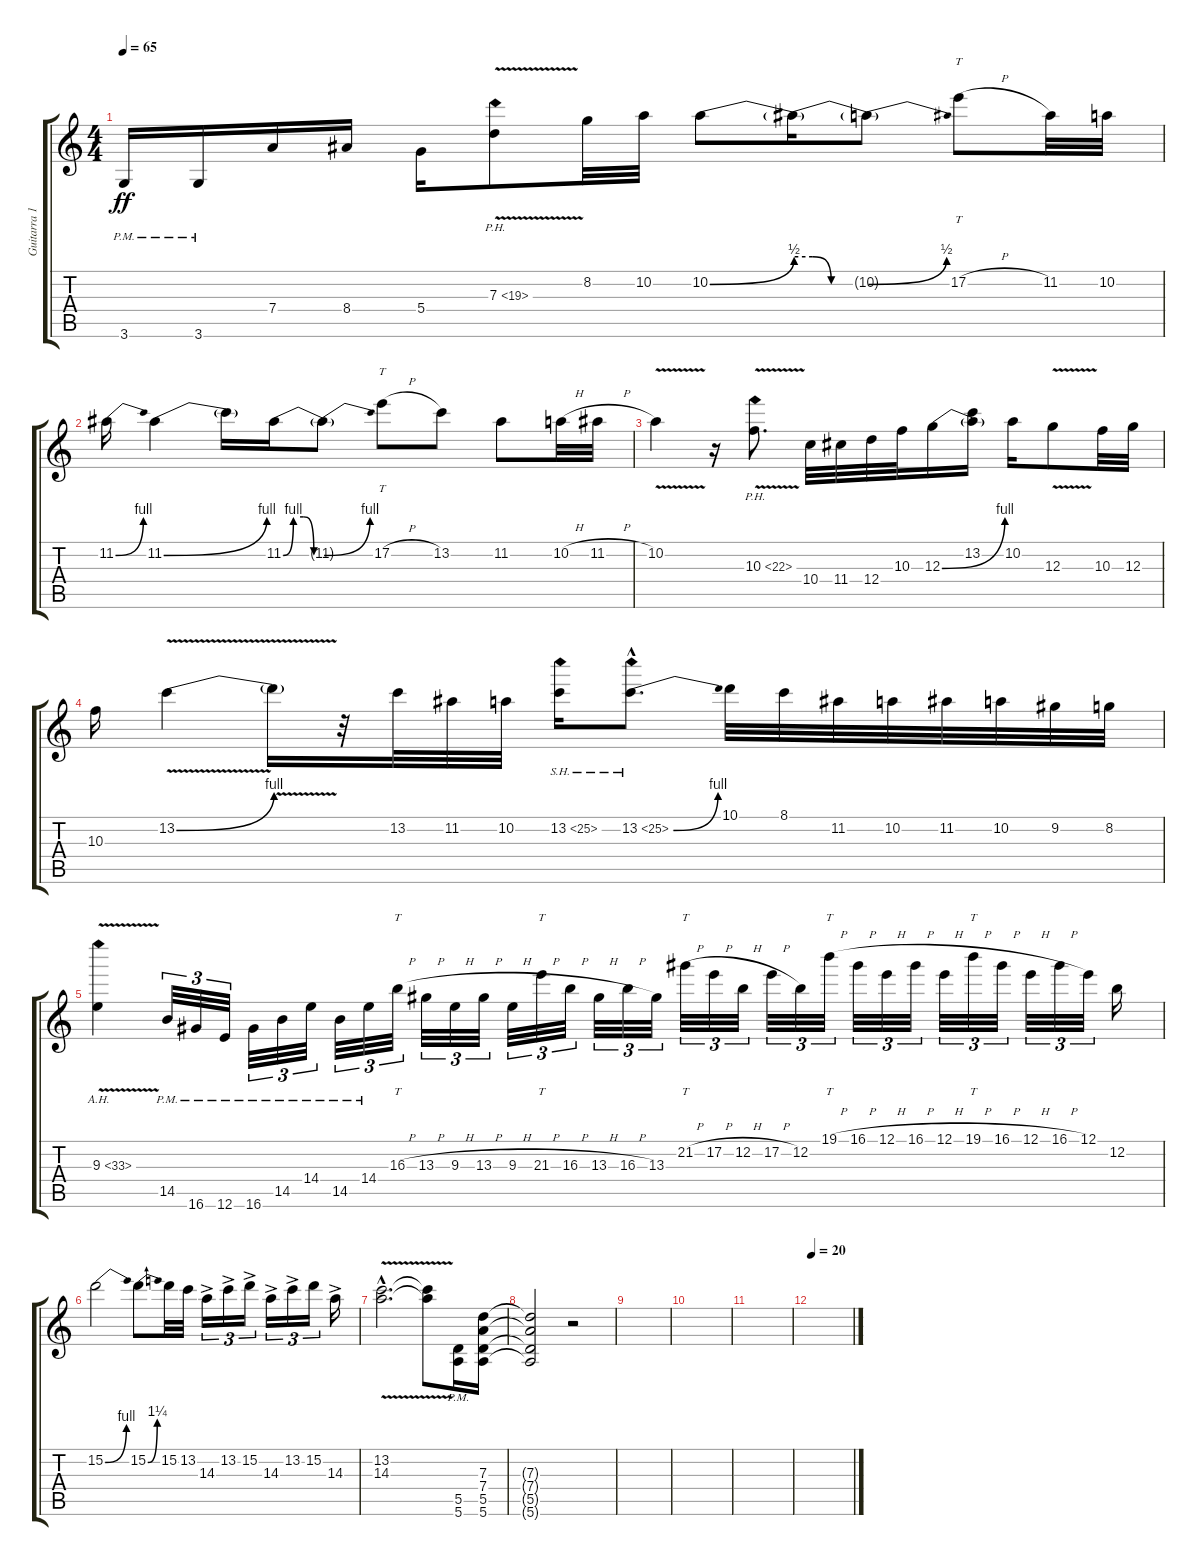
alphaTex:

\track ("Guitarra 1" "Guitarra 1") {instrument distortionguitar}
\staff {score tabs}
\tuning (E4 B3 G3 D3 A2 E2) {hide}
\ts (4 4)
\tempo 65
\clef g2
\ks c
3.6{pm}.16{dy ff} 3.6{pm}.16 7.4.16 8.4.16 5.4.16 7.3{ph 12 v}.8 8.2.32 10.2.32 10.2{be (bend 0 0 60 2)}.8 10.2{be (custom 0 2 15 2 30 0 60 0) t}.16 10.2{be (bend 0 0 60 2) t}.8 17.2{h}.8{tt} 11.2.32 10.2.32 |
11.2{be (bend 0 0 60 4)}.16 11.2{be (bend 0 0 60 4)}.4 11.2{t}.16 11.2{be (custom 0 0 15 4 30 4 45 0 60 0)}.16 11.2{be (bend 0 0 60 4) t}.8 17.2{h}.8{tt} 13.2.8 11.2.8 10.2{h}.32 11.2{h}.32 |
10.2{v}.4 r.16 10.3{ph 12 v}.8{d} 10.4.32 11.4.32 12.4.32 10.3.32 12.3{be (bend 0 0 60 4)}.16 (13.2 12.3{t}).16 10.2.16 12.3{v}.8 10.3.32 12.3.32 |
10.3.16 13.2{be (bend 0 0 60 4) v}.4 13.2{v t}.16 r.32 13.2.32 11.2.32 10.2.32 13.2{sh 12}.16 13.2{be (bend 0 0 60 4) sh 12 hac}.8{d} 10.1.32 8.1.32 11.2.32 10.2.32 11.2.32 10.2.32 9.2.32 8.2.32 |
9.3{ah 24 v}.4 14.5{pm}.32{tu (3 2)} 16.6{pm}.32{tu (3 2)} 12.6{pm}.32{tu (3 2) beam splitsecondary} 16.6{pm}.32{tu (3 2)} 14.5{pm}.32{tu (3 2)} 14.4{pm}.32{tu (3 2) beam splitsecondary} 14.5{pm}.32{tu (3 2)} 14.4{pm}.32{tu (3 2)} 16.3{h}.32{tt tu (3 2) beam splitsecondary} 13.3{h}.32{tu (3 2)} 9.3{h}.32{tu (3 2)} 13.3{h}.32{tu (3 2)} 9.3{h}.32{tu (3 2)} 21.3{h}.32{tt tu (3 2)} 16.3{h}.32{tu (3 2) beam splitsecondary} 13.3{h}.32{tu (3 2)} 16.3{h}.32{tu (3 2)} 13.3.32{tu (3 2) beam splitsecondary} 21.2{h}.32{tt tu (3 2)} 17.2{h}.32{tu (3 2)} 12.2{h}.32{tu (3 2) beam splitsecondary} 17.2{h}.32{tu (3 2)} 12.2.32{tu (3 2)} 19.1{h}.32{tt tu (3 2)} 16.1{h}.32{tu (3 2)} 12.1{h}.32{tu (3 2)} 16.1{h}.32{tu (3 2) beam splitsecondary} 12.1{h}.32{tu (3 2)} 19.1{h}.32{tt tu (3 2)} 16.1{h}.32{tu (3 2) beam splitsecondary} 12.1{h}.32{tu (3 2)} 16.1{h}.32{tu (3 2)} 12.1.32{tu (3 2) beam splitsecondary} 12.2.16 |
15.2{be (bend 0 0 60 4)}.2 15.2{be (bend 0 0 60 5)}.8 15.2.32 13.2.32{beam splitsecondary} 14.3{ac}.16{tu (3 2)} 13.2{ac}.16{tu (3 2)} 15.2{ac}.16{tu (3 2) beam splitsecondary} 14.3{ac}.16{tu (3 2)} 13.2{ac}.16{tu (3 2)} 15.2.16{tu (3 2) beam splitsecondary} 14.3{ac}.16 |
(13.2{v hac} 14.3{v}).2{d} (13.2{t} 14.3{t}).8 (5.5{pm} 5.6{pm}).16 (7.3 7.4 5.5 5.6).16 |
(7.3{t} 7.4{t} 5.5{t} 5.6{t}).2 r.2 |
|
|
|
\tempo 20
